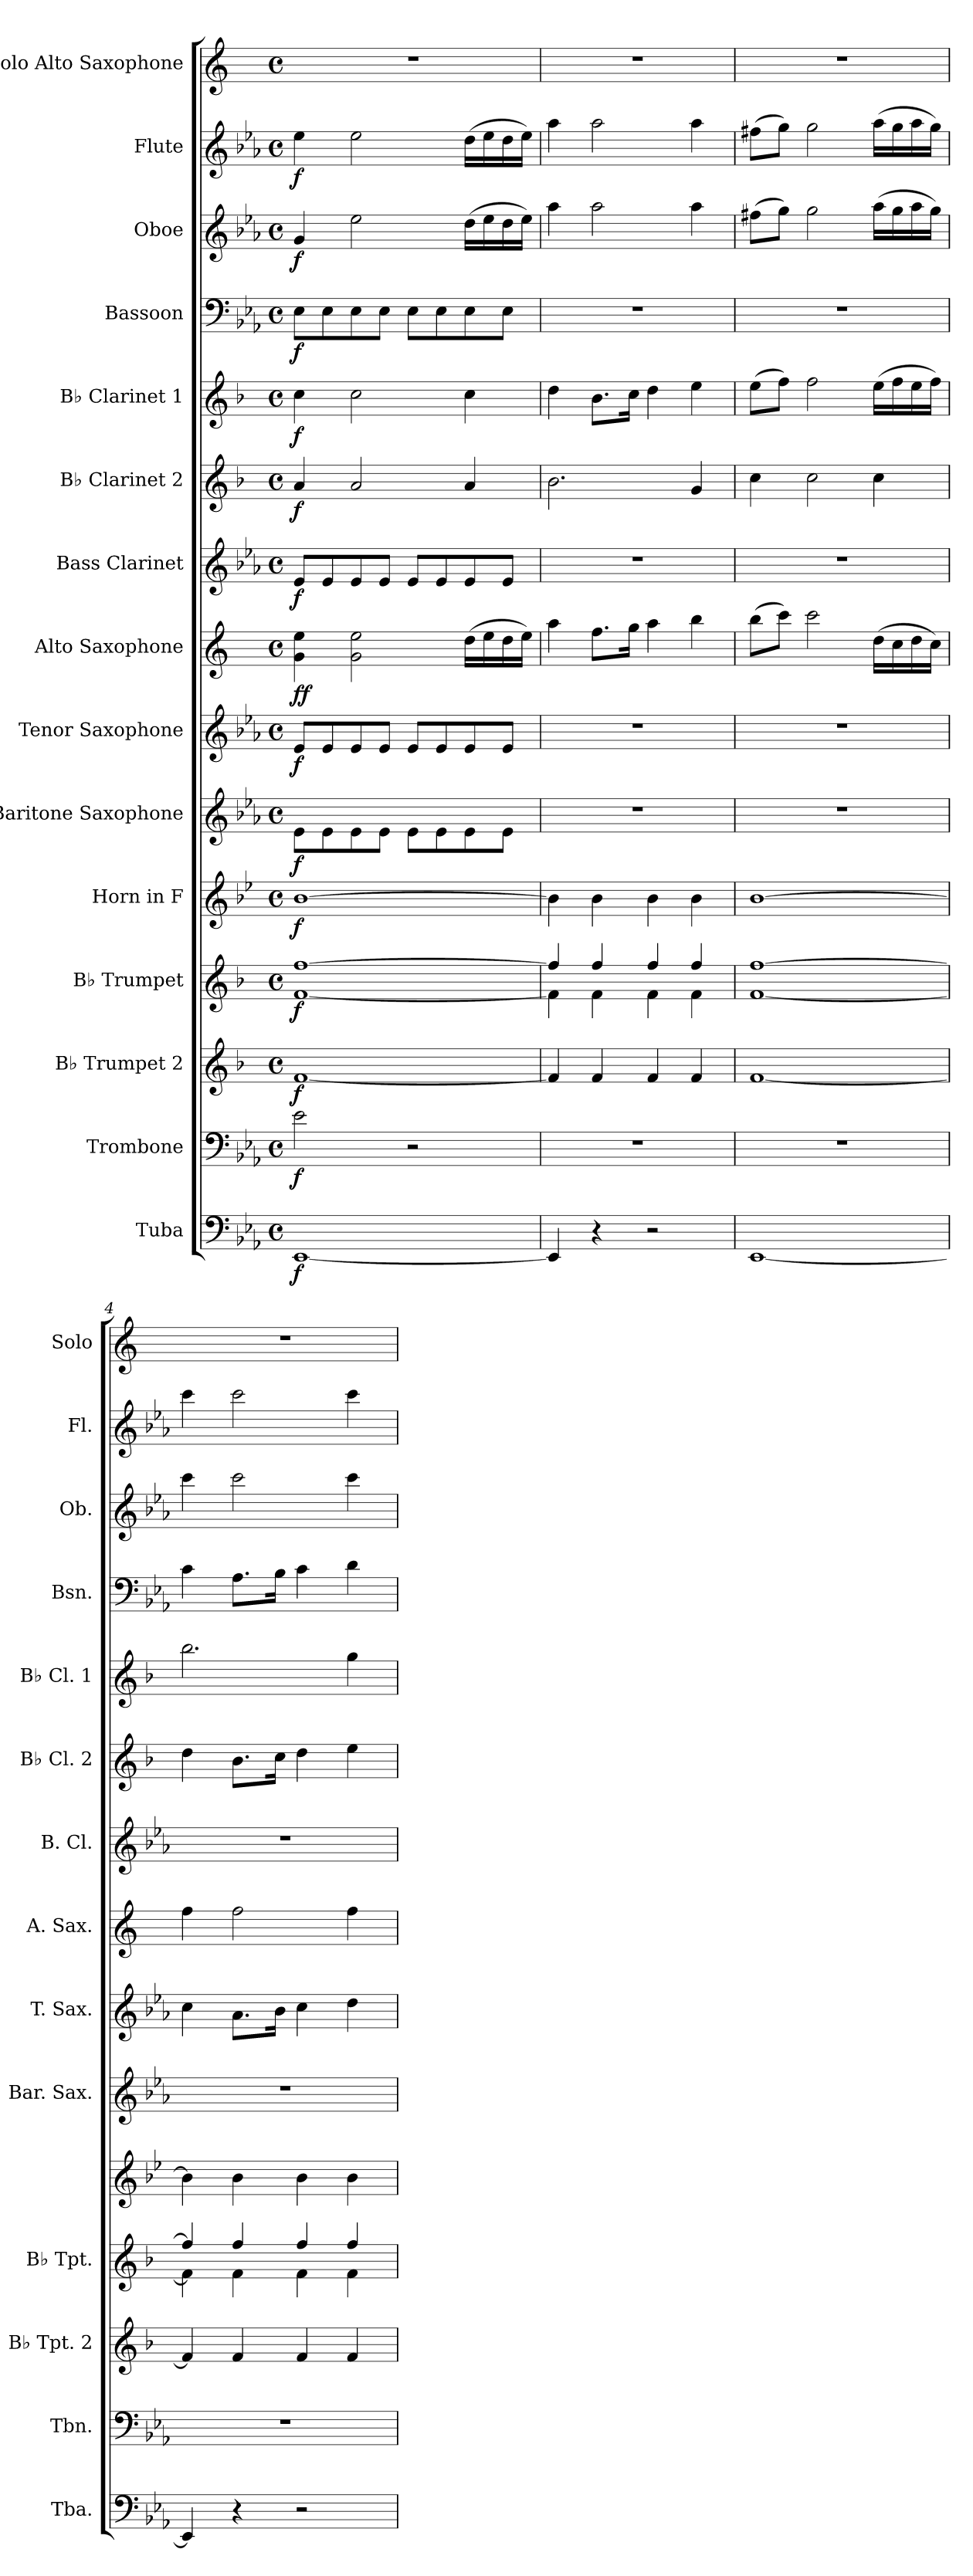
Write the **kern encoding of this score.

**kern	**dynam	**kern	**dynam	**kern	**dynam	**kern	**dynam	**kern	**dynam	**kern	**dynam	**kern	**dynam	**kern	**dynam	**kern	**dynam	**kern	**dynam	**kern	**dynam	**kern	**dynam	**kern	**dynam	**kern	**dynam	**kern
*part15	*part15	*part14	*part14	*part13	*part13	*part12	*part12	*part11	*part11	*part10	*part10	*part9	*part9	*part8	*part8	*part7	*part7	*part6	*part6	*part5	*part5	*part4	*part4	*part3	*part3	*part2	*part2	*part1
*staff15	*staff15	*staff14	*staff14	*staff13	*staff13	*staff12	*staff12	*staff11	*staff11	*staff10	*staff10	*staff9	*staff9	*staff8	*staff8	*staff7	*staff7	*staff6	*staff6	*staff5	*staff5	*staff4	*staff4	*staff3	*staff3	*staff2	*staff2	*staff1
*I"Tuba	*	*I"Trombone	*	*I"B♭ Trumpet 2	*	*I"B♭ Trumpet	*	*I"Horn in F	*	*I"Baritone Saxophone	*	*I"Tenor Saxophone	*	*I"Alto Saxophone	*	*I"Bass Clarinet	*	*I"B♭ Clarinet 2	*	*I"B♭ Clarinet 1	*	*I"Bassoon	*	*I"Oboe	*	*I"Flute	*	*I"Solo Alto Saxophone
*I'Tba.	*	*I'Tbn.	*	*I'B♭ Tpt. 2	*	*I'B♭ Tpt.	*	*	*	*I'Bar. Sax.	*	*I'T. Sax.	*	*I'A. Sax.	*	*I'B. Cl.	*	*I'B♭ Cl. 2	*	*I'B♭ Cl. 1	*	*I'Bsn.	*	*I'Ob.	*	*I'Fl.	*	*I'Solo
*clefF4	*	*clefF4	*	*clefG2	*	*clefG2	*	*clefG2	*	*clefG2	*	*clefG2	*	*clefG2	*	*clefG2	*	*clefG2	*	*clefG2	*	*clefF4	*	*clefG2	*	*clefG2	*	*clefG2
*	*	*	*	*ITrd1c2	*	*ITrd1c2	*	*ITrd4c7	*	*ITrd12c21	*	*ITrd8c14	*	*ITrd5c9	*	*ITrd8c14	*	*ITrd1c2	*	*ITrd1c2	*	*	*	*	*	*	*	*ITrd5c9
*k[b-e-a-]	*	*k[b-e-a-]	*	*k[b-e-a-]	*	*k[b-e-a-]	*	*k[b-e-a-]	*	*k[b-e-a-]	*	*k[b-e-a-]	*	*k[b-e-a-]	*	*k[b-e-a-]	*	*k[b-e-a-]	*	*k[b-e-a-]	*	*k[b-e-a-]	*	*k[b-e-a-]	*	*k[b-e-a-]	*	*k[b-e-a-]
*M4/4	*	*M4/4	*	*M4/4	*	*M4/4	*	*M4/4	*	*M4/4	*	*M4/4	*	*M4/4	*	*M4/4	*	*M4/4	*	*M4/4	*	*M4/4	*	*M4/4	*	*M4/4	*	*M4/4
*met(c)	*	*met(c)	*	*met(c)	*	*met(c)	*	*met(c)	*	*met(c)	*	*met(c)	*	*met(c)	*	*met(c)	*	*met(c)	*	*met(c)	*	*met(c)	*	*met(c)	*	*met(c)	*	*met(c)
=1	=1	=1	=1	=1	=1	=1	=1	=1	=1	=1	=1	=1	=1	=1	=1	=1	=1	=1	=1	=1	=1	=1	=1	=1	=1	=1	=1	=1
*	*	*	*	*	*	*^	*	*	*	*	*	*	*	*	*	*	*	*	*	*	*	*	*	*	*	*	*	*
!	!LO:DY:b	!	!LO:DY:b	!	!LO:DY:b	!	!	!LO:DY:b	!	!LO:DY:b	!	!LO:DY:b	!	!LO:DY:b	!	!LO:DY:b	!	!	!	!	!	!	!	!	!	!	!	!	!
!	!	!	!	!	!	!	!	!	!	!	!	!	!	!	!	!LO:DY:n=1:b	!	!LO:DY:b	!	!LO:DY:b	!	!LO:DY:b	!	!LO:DY:b	!	!LO:DY:b	!	!LO:DY:b	!
[1EE-	f	2e-\	f	[1e-	f	[1ee-	[1e-	f	[1e-	f	8E-\L	f	8E-/L	f	4B-\ 4g\	f f	8E-/L	f	4g/	f	4b-\	f	8E-\L	f	4g/	f	4ee-\	f	1r
.	.	.	.	.	.	.	.	.	.	.	8E-\	.	8E-/	.	.	.	8E-/	.	.	.	.	.	8E-\	.	.	.	.	.	.
.	.	.	.	.	.	.	.	.	.	.	8E-\	.	8E-/	.	2B-\ 2g\	.	8E-/	.	2g/	.	2b-\	.	8E-\	.	2ee-\	.	2ee-\	.	.
.	.	.	.	.	.	.	.	.	.	.	8E-\J	.	8E-/J	.	.	.	8E-/J	.	.	.	.	.	8E-\J	.	.	.	.	.	.
.	.	2r	.	.	.	.	.	.	.	.	8E-\L	.	8E-/L	.	.	.	8E-/L	.	.	.	.	.	8E-\L	.	.	.	.	.	.
.	.	.	.	.	.	.	.	.	.	.	8E-\	.	8E-/	.	.	.	8E-/	.	.	.	.	.	8E-\	.	.	.	.	.	.
.	.	.	.	.	.	.	.	.	.	.	8E-\	.	8E-/	.	(>16f\LL	.	8E-/	.	4g/	.	4b-\	.	8E-\	.	(>16dd\LL	.	(>16dd\LL	.	.
.	.	.	.	.	.	.	.	.	.	.	.	.	.	.	16g\	.	.	.	.	.	.	.	.	.	16ee-\	.	16ee-\	.	.
.	.	.	.	.	.	.	.	.	.	.	8E-\J	.	8E-/J	.	16f\	.	8E-/J	.	.	.	.	.	8E-\J	.	16dd\	.	16dd\	.	.
.	.	.	.	.	.	.	.	.	.	.	.	.	.	.	16g\JJ)	.	.	.	.	.	.	.	.	.	16ee-\JJ)	.	16ee-\JJ)	.	.
=2	=2	=2	=2	=2	=2	=2	=2	=2	=2	=2	=2	=2	=2	=2	=2	=2	=2	=2	=2	=2	=2	=2	=2	=2	=2	=2	=2	=2	=2
4EE-/]	.	1r	.	4e-/]	.	4ee-/]	4e-\]	.	4e-\]	.	1r	.	1r	.	4cc\	.	1r	.	2.a-\	.	4cc\	.	1r	.	4aa-\	.	4aa-\	.	1r
4r	.	.	.	4e-/	.	4ee-/	4e-\	.	4e-\	.	.	.	.	.	8.a-\L	.	.	.	.	.	8.a-\L	.	.	.	2aa-\	.	2aa-\	.	.
.	.	.	.	.	.	.	.	.	.	.	.	.	.	.	16b-\Jk	.	.	.	.	.	16b-\Jk	.	.	.	.	.	.	.	.
2r	.	.	.	4e-/	.	4ee-/	4e-\	.	4e-\	.	.	.	.	.	4cc\	.	.	.	.	.	4cc\	.	.	.	.	.	.	.	.
.	.	.	.	4e-/	.	4ee-/	4e-\	.	4e-\	.	.	.	.	.	4dd\	.	.	.	4f/	.	4dd\	.	.	.	4aa-\	.	4aa-\	.	.
=3	=3	=3	=3	=3	=3	=3	=3	=3	=3	=3	=3	=3	=3	=3	=3	=3	=3	=3	=3	=3	=3	=3	=3	=3	=3	=3	=3	=3	=3
[1EE-	.	1r	.	[1e-	.	[1ee-	[1e-	.	[1e-	.	1r	.	1r	.	(>8dd\L	.	1r	.	4b-\	.	(>8dd\L	.	1r	.	(>8ff#X\L	.	(>8ff#X\L	.	1r
.	.	.	.	.	.	.	.	.	.	.	.	.	.	.	8ee-\J)	.	.	.	.	.	8ee-\J)	.	.	.	8gg\J)	.	8gg\J)	.	.
.	.	.	.	.	.	.	.	.	.	.	.	.	.	.	2ee-\	.	.	.	2b-\	.	2ee-\	.	.	.	2gg\	.	2gg\	.	.
.	.	.	.	.	.	.	.	.	.	.	.	.	.	.	(>16f\LL	.	.	.	4b-\	.	(>16dd\LL	.	.	.	(>16aa-\LL	.	(>16aa-\LL	.	.
.	.	.	.	.	.	.	.	.	.	.	.	.	.	.	16e-\	.	.	.	.	.	16ee-\	.	.	.	16gg\	.	16gg\	.	.
.	.	.	.	.	.	.	.	.	.	.	.	.	.	.	16f\	.	.	.	.	.	16dd\	.	.	.	16aa-\	.	16aa-\	.	.
.	.	.	.	.	.	.	.	.	.	.	.	.	.	.	16e-\JJ)	.	.	.	.	.	16ee-\JJ)	.	.	.	16gg\JJ)	.	16gg\JJ)	.	.
=4	=4	=4	=4	=4	=4	=4	=4	=4	=4	=4	=4	=4	=4	=4	=4	=4	=4	=4	=4	=4	=4	=4	=4	=4	=4	=4	=4	=4	=4
4EE-/]	.	1r	.	4e-/]	.	4ee-/]	4e-\]	.	4e-\]	.	1r	.	4c\	.	4a-\	.	1r	.	4cc\	.	2.aa-\	.	4c\	.	4ccc\	.	4ccc\	.	1r
4r	.	.	.	4e-/	.	4ee-/	4e-\	.	4e-\	.	.	.	8.A-\L	.	2a-\	.	.	.	8.a-\L	.	.	.	8.A-\L	.	2ccc\	.	2ccc\	.	.
.	.	.	.	.	.	.	.	.	.	.	.	.	16B-\Jk	.	.	.	.	.	16b-\Jk	.	.	.	16B-\Jk	.	.	.	.	.	.
2r	.	.	.	4e-/	.	4ee-/	4e-\	.	4e-\	.	.	.	4c\	.	.	.	.	.	4cc\	.	.	.	4c\	.	.	.	.	.	.
.	.	.	.	4e-/	.	4ee-/	4e-\	.	4e-\	.	.	.	4d\	.	4a-\	.	.	.	4dd\	.	4ff\	.	4d\	.	4ccc\	.	4ccc\	.	.
*	*	*	*	*	*	*v	*v	*	*	*	*	*	*	*	*	*	*	*	*	*	*	*	*	*	*	*	*	*	*
=	=	=	=	=	=	=	=	=	=	=	=	=	=	=	=	=	=	=	=	=	=	=	=	=	=	=	=	=
*-	*-	*-	*-	*-	*-	*-	*-	*-	*-	*-	*-	*-	*-	*-	*-	*-	*-	*-	*-	*-	*-	*-	*-	*-	*-	*-	*-	*-
